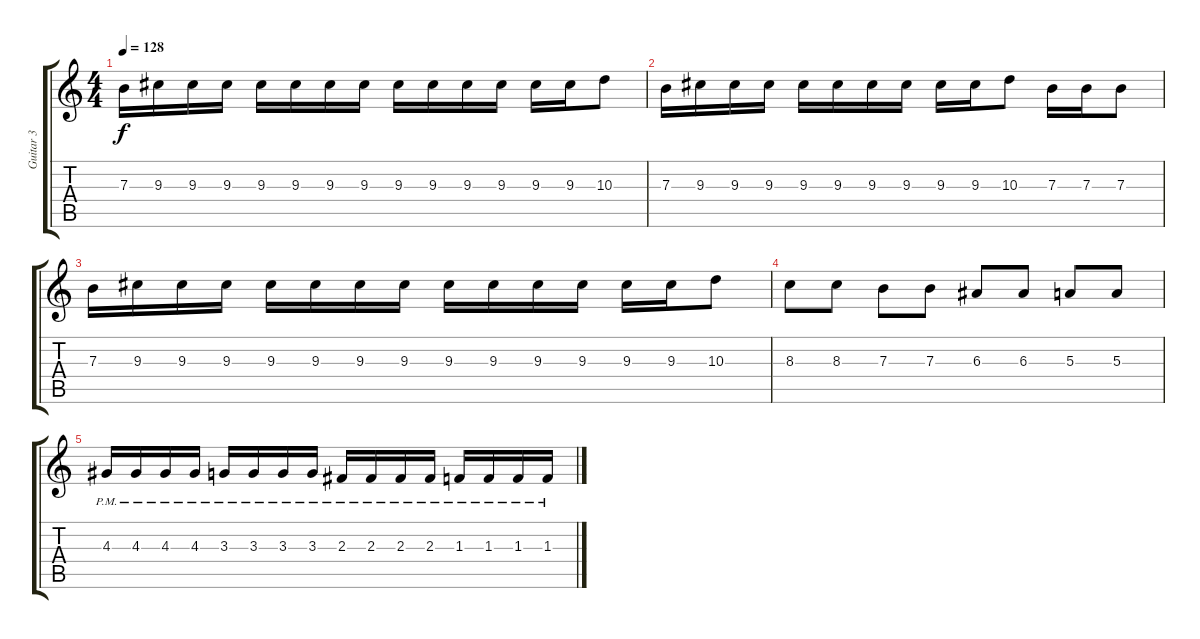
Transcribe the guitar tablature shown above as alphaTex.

\track ("Guitar 3" "Guitar 3") {instrument distortionguitar}
\staff {score tabs}
\tuning (Db4 Ab3 E3 B2 Gb2 B1) {hide}
\ts (4 4)
\tempo 128
\clef g2
\ks c
7.3.16{dy f} 9.3.16 9.3.16 9.3.16 9.3.16 9.3.16 9.3.16 9.3.16 9.3.16 9.3.16 9.3.16 9.3.16 9.3.16 9.3.16 10.3.8 |
7.3.16 9.3.16 9.3.16 9.3.16 9.3.16 9.3.16 9.3.16 9.3.16 9.3.16 9.3.16 10.3.8 7.3.16 7.3.16 7.3.8 |
7.3.16 9.3.16 9.3.16 9.3.16 9.3.16 9.3.16 9.3.16 9.3.16 9.3.16 9.3.16 9.3.16 9.3.16 9.3.16 9.3.16 10.3.8 |
8.3.8 8.3.8 7.3.8 7.3.8 6.3.8 6.3.8 5.3.8 5.3.8 |
4.3{pm}.16 4.3{pm}.16 4.3{pm}.16 4.3{pm}.16 3.3{pm}.16 3.3{pm}.16 3.3{pm}.16 3.3{pm}.16 2.3{pm}.16 2.3{pm}.16 2.3{pm}.16 2.3{pm}.16 1.3{pm}.16 1.3{pm}.16 1.3{pm}.16 1.3{pm}.16
